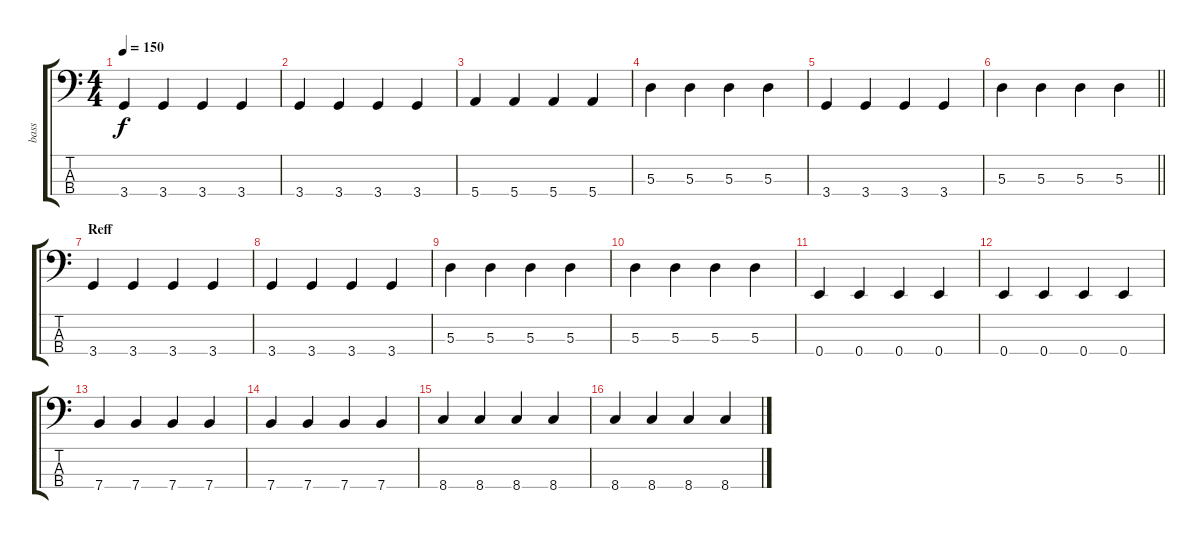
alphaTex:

\track ("bass" "bass") {instrument electricbassfinger}
\staff {score tabs}
\tuning (G2 D2 A1 E1) {hide}
\ts (4 4)
\tempo 150
\clef f4
\ks c
3.4.4{dy f} 3.4.4 3.4.4 3.4.4 |
3.4.4 3.4.4 3.4.4 3.4.4 |
5.4.4 5.4.4 5.4.4 5.4.4 |
5.3.4 5.3.4 5.3.4 5.3.4 |
3.4.4 3.4.4 3.4.4 3.4.4 |
\barLineRight lightlight
5.3.4 5.3.4 5.3.4 5.3.4 |
\section ("" "Reff")
3.4.4 3.4.4 3.4.4 3.4.4 |
3.4.4 3.4.4 3.4.4 3.4.4 |
5.3.4 5.3.4 5.3.4 5.3.4 |
5.3.4 5.3.4 5.3.4 5.3.4 |
0.4.4 0.4.4 0.4.4 0.4.4 |
0.4.4 0.4.4 0.4.4 0.4.4 |
7.4.4 7.4.4 7.4.4 7.4.4 |
7.4.4 7.4.4 7.4.4 7.4.4 |
8.4.4 8.4.4 8.4.4 8.4.4 |
8.4.4 8.4.4 8.4.4 8.4.4
